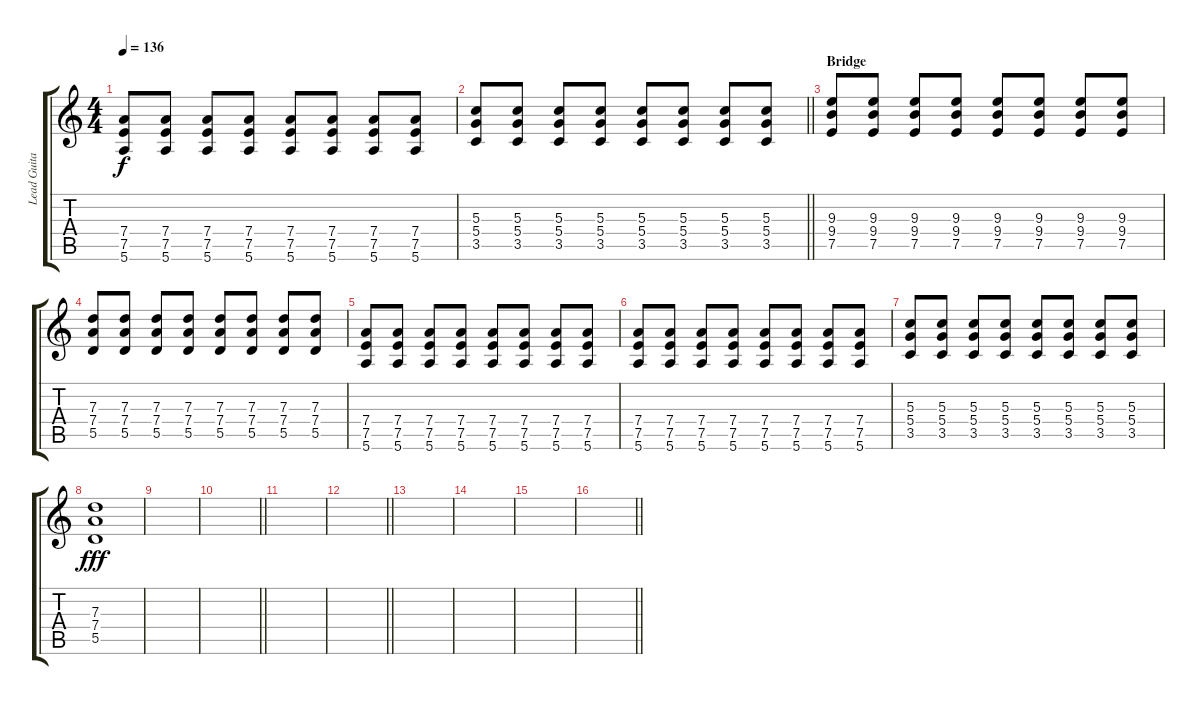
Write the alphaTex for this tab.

\track ("Lead Guitar" "Lead Guita") {instrument overdrivenguitar}
\staff {score tabs}
\tuning (E4 B3 G3 D3 A2 E2) {hide}
\ts (4 4)
\tempo 136
\clef g2
\ks c
(7.4 7.5 5.6).8{dy f} (7.4 7.5 5.6).8 (7.4 7.5 5.6).8 (7.4 7.5 5.6).8 (7.4 7.5 5.6).8 (7.4 7.5 5.6).8 (7.4 7.5 5.6).8 (7.4 7.5 5.6).8 |
\barLineRight lightlight
(5.3 5.4 3.5).8 (5.3 5.4 3.5).8 (5.3 5.4 3.5).8 (5.3 5.4 3.5).8 (5.3 5.4 3.5).8 (5.3 5.4 3.5).8 (5.3 5.4 3.5).8 (5.3 5.4 3.5).8 |
\section ("" "Bridge")
(9.3 9.4 7.5).8 (9.3 9.4 7.5).8 (9.3 9.4 7.5).8 (9.3 9.4 7.5).8 (9.3 9.4 7.5).8 (9.3 9.4 7.5).8 (9.3 9.4 7.5).8 (9.3 9.4 7.5).8 |
(7.3 7.4 5.5).8 (7.3 7.4 5.5).8 (7.3 7.4 5.5).8 (7.3 7.4 5.5).8 (7.3 7.4 5.5).8 (7.3 7.4 5.5).8 (7.3 7.4 5.5).8 (7.3 7.4 5.5).8 |
(7.4 7.5 5.6).8 (7.4 7.5 5.6).8 (7.4 7.5 5.6).8 (7.4 7.5 5.6).8 (7.4 7.5 5.6).8 (7.4 7.5 5.6).8 (7.4 7.5 5.6).8 (7.4 7.5 5.6).8 |
(7.4 7.5 5.6).8 (7.4 7.5 5.6).8 (7.4 7.5 5.6).8 (7.4 7.5 5.6).8 (7.4 7.5 5.6).8 (7.4 7.5 5.6).8 (7.4 7.5 5.6).8 (7.4 7.5 5.6).8 |
(5.3 5.4 3.5).8 (5.3 5.4 3.5).8 (5.3 5.4 3.5).8 (5.3 5.4 3.5).8 (5.3 5.4 3.5).8 (5.3 5.4 3.5).8 (5.3 5.4 3.5).8 (5.3 5.4 3.5).8 |
(7.3 7.4 5.5).1{dy fff} |
|
\barLineRight lightlight
|
|
\barLineRight lightlight
|
|
|
|
\barLineRight lightlight
